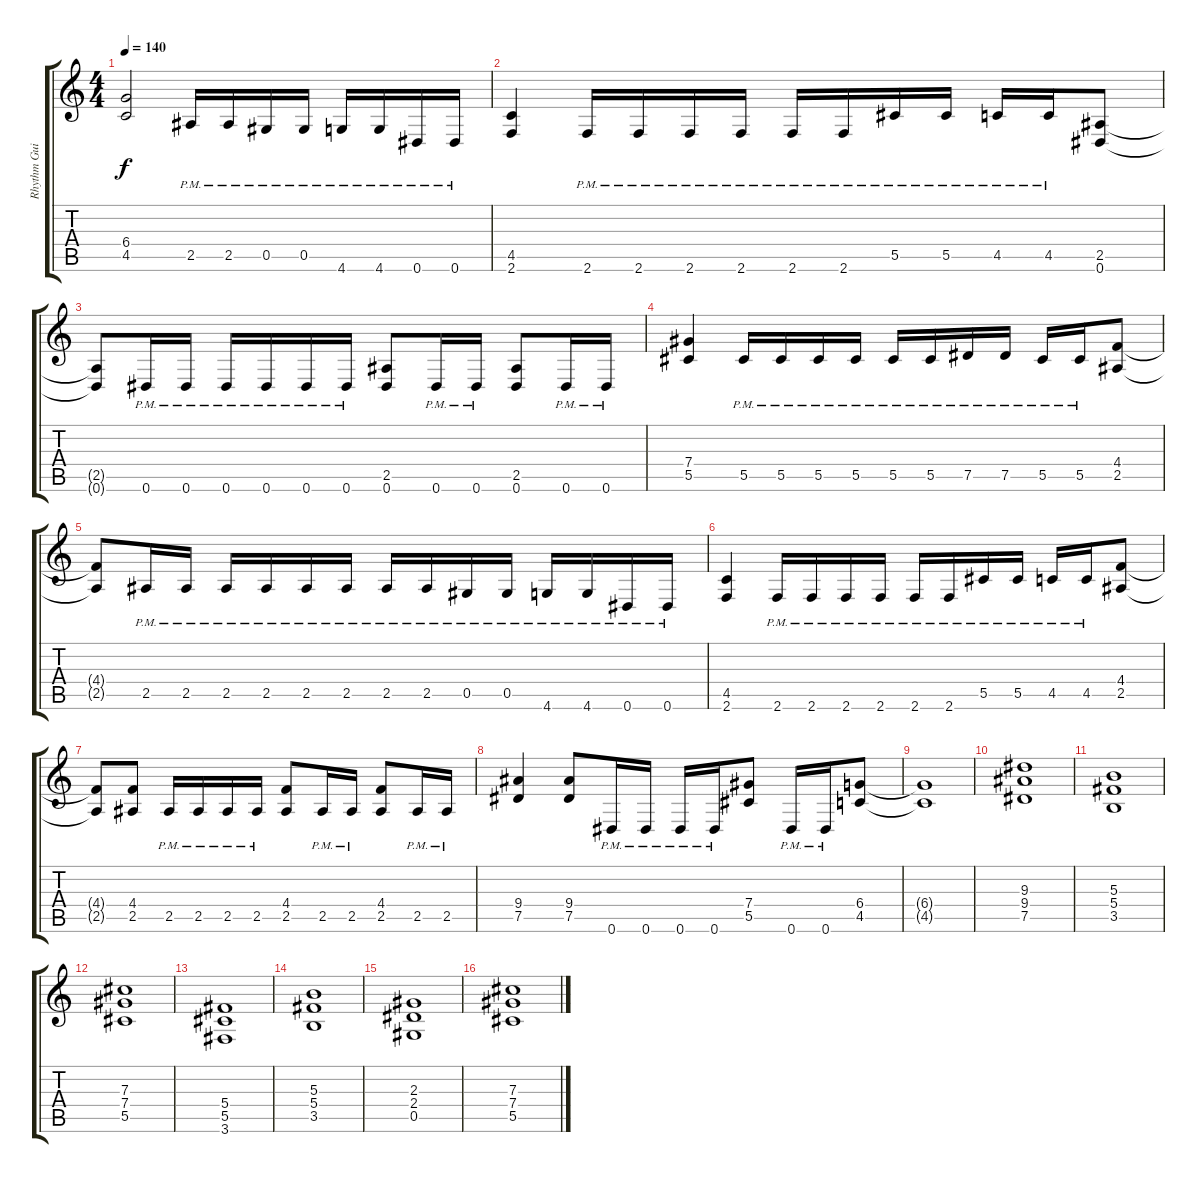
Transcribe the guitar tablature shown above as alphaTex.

\track ("Rhythm Guitar" "Rhythm Gui") {instrument distortionguitar}
\staff {score tabs}
\tuning (Eb4 Bb3 Gb3 Db3 Ab2 Eb2) {hide}
\ts (4 4)
\tempo 140
\clef g2
\ks c
(6.4{t} 4.5{t}).2{dy f} 2.5{pm}.16 2.5{pm}.16 0.5{pm}.16 0.5{pm}.16 4.6{pm}.16 4.6{pm}.16 0.6{pm}.16 0.6{pm}.16 |
(4.5 2.6).4 2.6{pm}.16 2.6{pm}.16 2.6{pm}.16 2.6{pm}.16 2.6{pm}.16 2.6{pm}.16 5.5{pm}.16 5.5{pm}.16 4.5{pm}.16 4.5{pm}.16 (2.5 0.6).8 |
(2.5{t} 0.6{t}).8 0.6{pm}.16 0.6{pm}.16 0.6{pm}.16 0.6{pm}.16 0.6{pm}.16 0.6{pm}.16 (2.5 0.6).8 0.6{pm}.16 0.6{pm}.16 (2.5 0.6).8 0.6{pm}.16 0.6{pm}.16 |
(7.4 5.5).4 5.5{pm}.16 5.5{pm}.16 5.5{pm}.16 5.5{pm}.16 5.5{pm}.16 5.5{pm}.16 7.5{pm}.16 7.5{pm}.16 5.5{pm}.16 5.5{pm}.16 (4.4 2.5).8 |
(4.4{t} 2.5{t}).8 2.5{pm}.16 2.5{pm}.16 2.5{pm}.16 2.5{pm}.16 2.5{pm}.16 2.5{pm}.16 2.5{pm}.16 2.5{pm}.16 0.5{pm}.16 0.5{pm}.16 4.6{pm}.16 4.6{pm}.16 0.6{pm}.16 0.6{pm}.16 |
(4.5 2.6).4 2.6{pm}.16 2.6{pm}.16 2.6{pm}.16 2.6{pm}.16 2.6{pm}.16 2.6{pm}.16 5.5{pm}.16 5.5{pm}.16 4.5{pm}.16 4.5{pm}.16 (4.4 2.5).8 |
(4.4{t} 2.5{t}).8 (4.4 2.5).8 2.5{pm}.16 2.5{pm}.16 2.5{pm}.16 2.5{pm}.16 (4.4 2.5).8 2.5{pm}.16 2.5{pm}.16 (4.4 2.5).8 2.5{pm}.16 2.5{pm}.16 |
(9.4 7.5).4 (9.4 7.5).8 0.6{pm}.16 0.6{pm}.16 0.6{pm}.16 0.6{pm}.16 (7.4 5.5).8 0.6{pm}.16 0.6{pm}.16 (6.4 4.5).8 |
(6.4{t} 4.5{t}).1 |
(9.3 9.4 7.5).1 |
(5.3 5.4 3.5).1 |
(7.3 7.4 5.5).1 |
(5.4 5.5 3.6).1 |
(5.3 5.4 3.5).1 |
(2.3 2.4 0.5).1 |
(7.3 7.4 5.5).1
